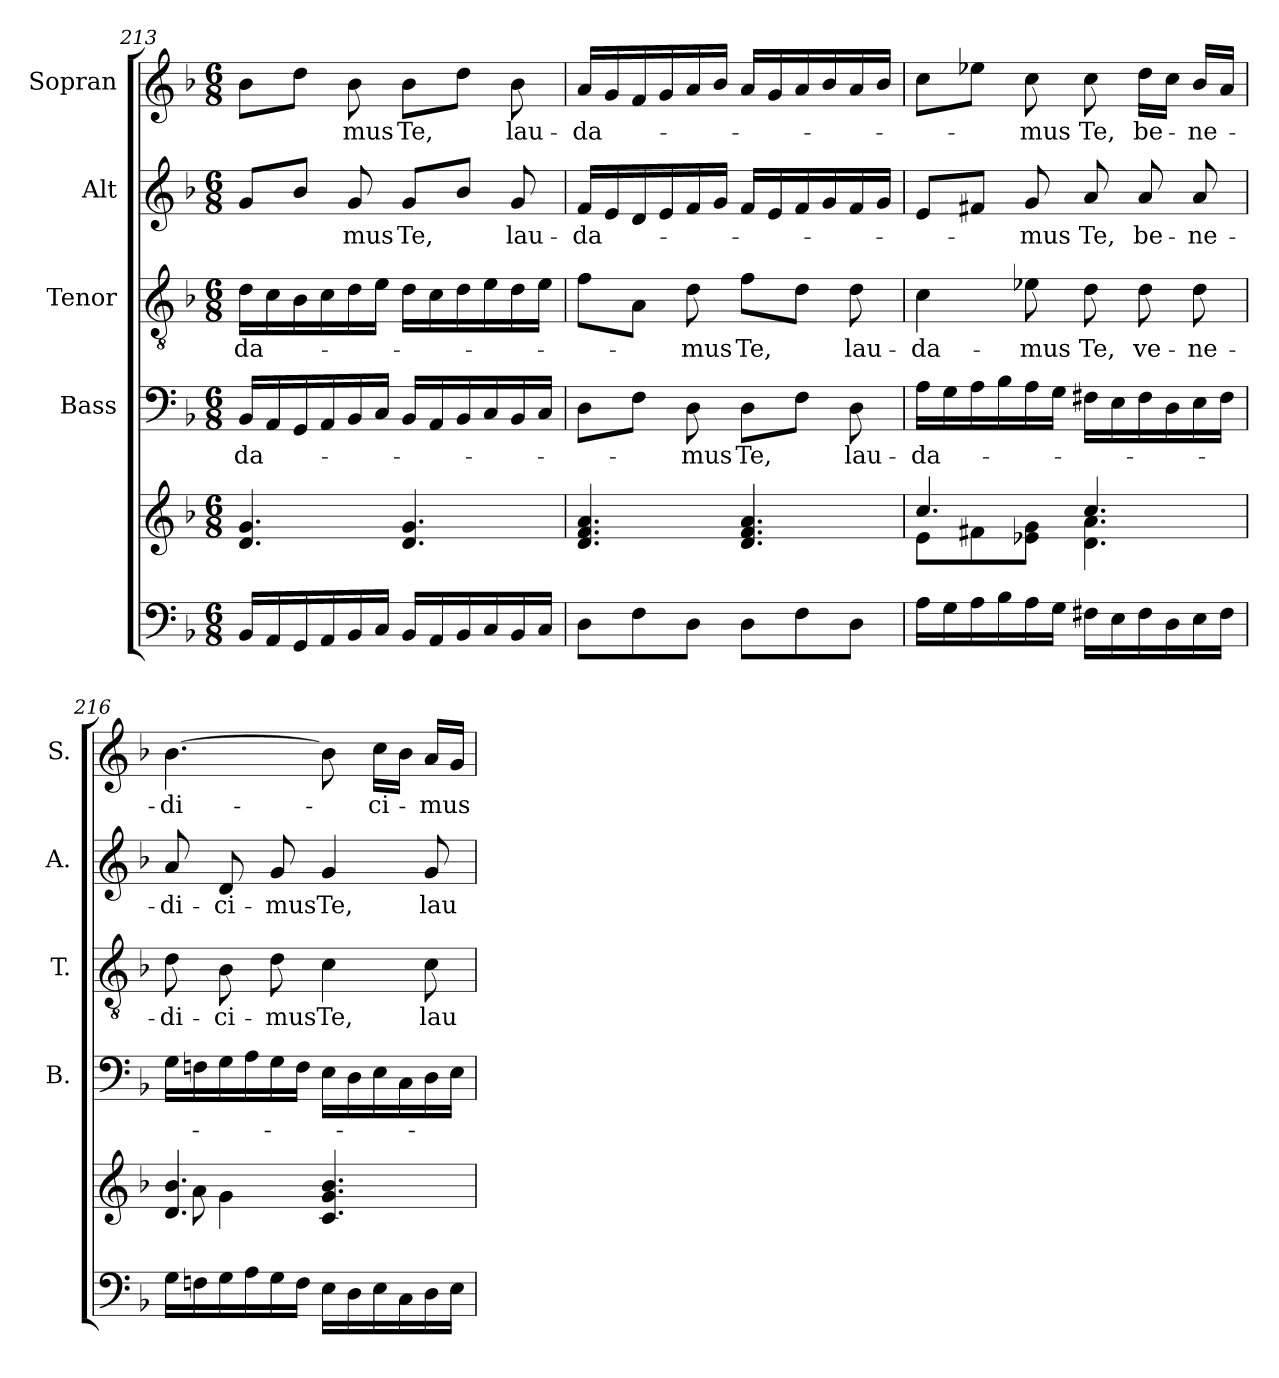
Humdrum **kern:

**kern	**kern	**kern	**text	**kern	**text	**kern	**text	**kern	**text
*part5	*part5	*part4	*part4	*part3	*part3	*part2	*part2	*part1	*part1
*staff6	*staff5	*staff4	*staff4	*staff3	*staff3	*staff2	*staff2	*staff1	*staff1
*	*	*I"Bass	*	*I"Tenor	*	*I"Alt	*	*I"Sopran	*
*	*	*I'B.	*	*I'T.	*	*I'A.	*	*I'S.	*
*clefF4	*clefG2	*clefF4	*	*clefGv2	*	*clefG2	*	*clefG2	*
*k[b-]	*k[b-]	*k[b-]	*	*k[b-]	*	*k[b-]	*	*k[b-]	*
*F:	*F:	*F:	*	*F:	*	*F:	*	*F:	*
*M6/8	*M6/8	*M6/8	*	*M6/8	*	*M6/8	*	*M6/8	*
=213	=213	=213	=213	=213	=213	=213	=213	=213	=213
!	!	!	!LO:LY:b	!	!LO:LY:b	!	!	!	!
16BB-/LL	4.d/ 4.g/	16BB-/LL	-da-	16d\LL	-da-	8g/L	.	8b-\L	.
16AA/	.	16AA/	.	16c\	.	.	.	.	.
16GG/	.	16GG/	.	16B-\	.	8b-/J	.	8dd\J	.
16AA/	.	16AA/	.	16c\	.	.	.	.	.
!	!	!	!	!	!	!	!LO:LY:b	!	!LO:LY:b
16BB-/	.	16BB-/	.	16d\	.	8g/	-mus	8b-\	-mus
16C/JJ	.	16C/JJ	.	16e\JJ	.	.	.	.	.
!	!	!	!	!	!	!	!LO:LY:b	!	!LO:LY:b
16BB-/LL	4.d/ 4.g/	16BB-/LL	.	16d\LL	.	8g/L	Te,	8b-\L	Te,
16AA/	.	16AA/	.	16c\	.	.	.	.	.
16BB-/	.	16BB-/	.	16d\	.	8b-/J	.	8dd\J	.
16C/	.	16C/	.	16e\	.	.	.	.	.
!	!	!	!	!	!	!	!LO:LY:b	!	!LO:LY:b
16BB-/	.	16BB-/	.	16d\	.	8g/	lau-	8b-\	lau-
16C/JJ	.	16C/JJ	.	16e\JJ	.	.	.	.	.
=214	=214	=214	=214	=214	=214	=214	=214	=214	=214
!	!	!	!	!	!	!	!LO:LY:b	!	!LO:LY:b
8D\L	4.d/ 4.f/ 4.a/	8D\L	.	8f\L	.	16f/LL	-da-	16a/LL	-da-
.	.	.	.	.	.	16e/	.	16g/	.
8F\	.	8F\J	.	8A\J	.	16d/	.	16f/	.
.	.	.	.	.	.	16e/	.	16g/	.
!	!	!	!LO:LY:b	!	!LO:LY:b	!	!	!	!
8D\J	.	8D\	-mus	8d\	-mus	16f/	.	16a/	.
.	.	.	.	.	.	16g/JJ	.	16b-/JJ	.
!	!	!	!LO:LY:b	!	!LO:LY:b	!	!	!	!
8D\L	4.d/ 4.f/ 4.a/	8D\L	Te,	8f\L	Te,	16f/LL	.	16a/LL	.
.	.	.	.	.	.	16e/	.	16g/	.
8F\	.	8F\J	.	8d\J	.	16f/	.	16a/	.
.	.	.	.	.	.	16g/	.	16b-/	.
!	!	!	!LO:LY:b	!	!LO:LY:b	!	!	!	!
8D\J	.	8D\	lau-	8d\	lau-	16f/	.	16a/	.
.	.	.	.	.	.	16g/JJ	.	16b-/JJ	.
!!LO:LB:g=z
=215	=215	=215	=215	=215	=215	=215	=215	=215	=215
*	*^	*	*	*	*	*	*	*	*
!	!	!	!	!LO:LY:b	!	!LO:LY:b	!	!	!	!
16A\LL	4.cc/	8e\L	16A\LL	-da-	4c\	-da-	8e/L	.	8cc\L	.
16G\	.	.	16G\	.	.	.	.	.	.	.
16A\	.	8f#X\	16A\	.	.	.	8f#X/J	.	8ee-X\J	.
16B-\	.	.	16B-\	.	.	.	.	.	.	.
!	!	!	!	!	!	!LO:LY:b	!	!LO:LY:b	!	!LO:LY:b
16A\	.	8e-X\ 8g\J	16A\	.	8e-X\	-mus	8g/	-mus	8cc\	-mus
16G\JJ	.	.	16G\JJ	.	.	.	.	.	.	.
!	!	!	!	!	!	!LO:LY:b	!	!LO:LY:b	!	!LO:LY:b
16F#X\LL	4.cc/	4.d\ 4.a\	16F#X\LL	.	8d\	Te,	8a/	Te,	8cc\	Te,
16E\	.	.	16E\	.	.	.	.	.	.	.
!	!	!	!	!	!	!LO:LY:b	!	!LO:LY:b	!	!LO:LY:b
16F#\	.	.	16F#\	.	8d\	ve-	8a/	be-	16dd\LL	be-
16D\	.	.	16D\	.	.	.	.	.	16cc\JJ	.
!	!	!	!	!	!	!LO:LY:b	!	!LO:LY:b	!	!LO:LY:b
16E\	.	.	16E\	.	8d\	-ne-	8a/	-ne-	16b-/LL	-ne-
16F#\JJ	.	.	16F#\JJ	.	.	.	.	.	16a/JJ	.
=216	=216	=216	=216	=216	=216	=216	=216	=216	=216	=216
!	!	!	!	!	!	!LO:LY:b	!	!LO:LY:b	!	!LO:LY:b
16G\LL	4.d/ 4.b-/	8a\	16G\LL	.	8d\	-di-	8a/	-di-	[4.b-\	-di-
16Fn\	.	.	16Fn\	.	.	.	.	.	.	.
!	!	!	!	!	!	!LO:LY:b	!	!LO:LY:b	!	!
16G\	.	4g\	16G\	.	8B-\	-ci-	8d/	-ci-	.	.
16A\	.	.	16A\	.	.	.	.	.	.	.
!	!	!	!	!	!	!LO:LY:b	!	!LO:LY:b	!	!
16G\	.	.	16G\	.	8d\	-mus	8g/	-mus	.	.
16F\JJ	.	.	16F\JJ	.	.	.	.	.	.	.
!	!	!	!	!	!	!LO:LY:b	!	!LO:LY:b	!	!
16E\LL	4.c/ 4.g/ 4.b-/	4.ryy	16E\LL	.	4c\	Te,	4g/	Te,	8b-\]	.
16D\	.	.	16D\	.	.	.	.	.	.	.
!	!	!	!	!	!	!	!	!	!	!LO:LY:b
16E\	.	.	16E\	.	.	.	.	.	16cc\LL	-ci-
16C\	.	.	16C\	.	.	.	.	.	16b-\JJ	.
!	!	!	!	!	!	!LO:LY:b	!	!LO:LY:b	!	!LO:LY:b
16D\	.	.	16D\	.	8c\	lau-	8g/	lau-	16a/LL	-mus
16E\JJ	.	.	16E\JJ	.	.	.	.	.	16g/JJ	.
*	*v	*v	*	*	*	*	*	*	*	*
=	=	=	=	=	=	=	=	=	=
*-	*-	*-	*-	*-	*-	*-	*-	*-	*-
